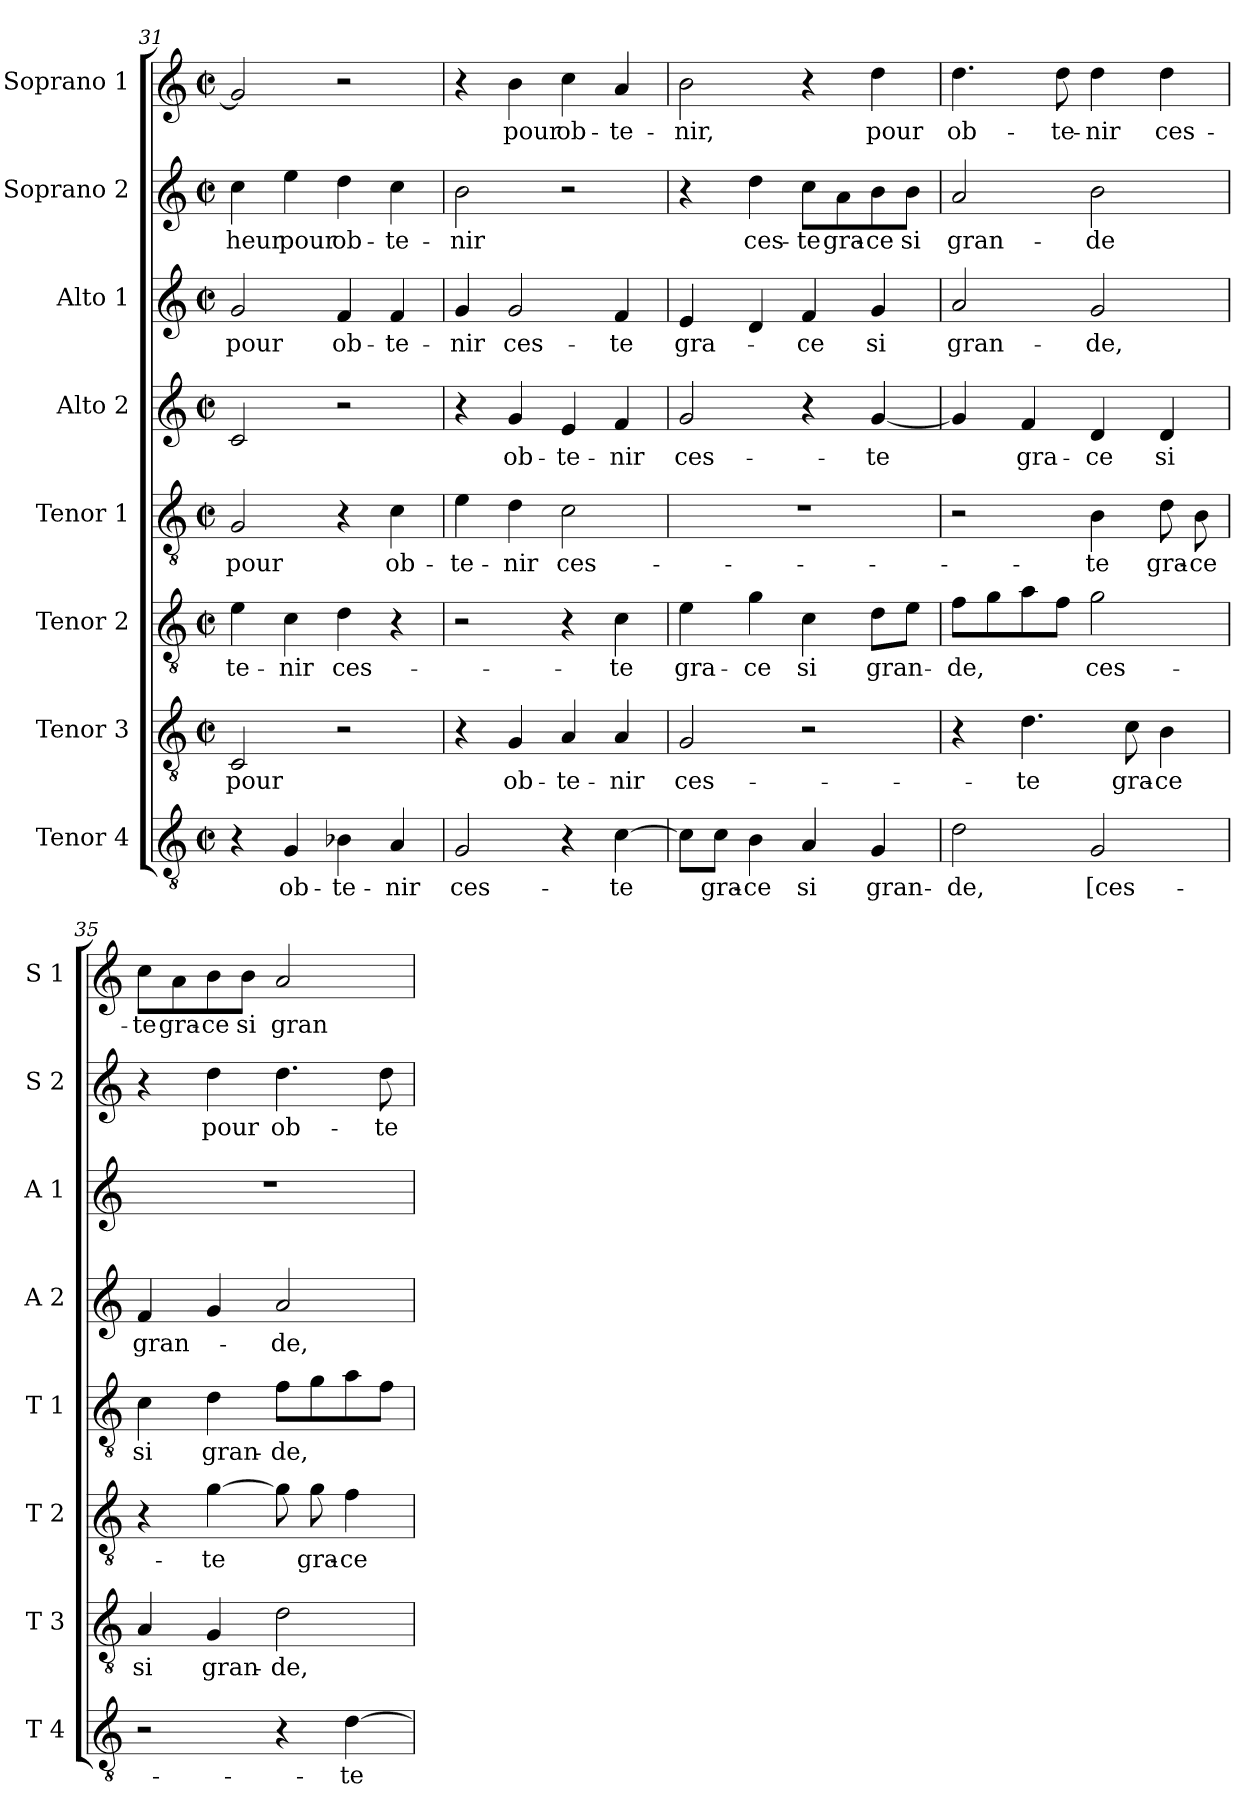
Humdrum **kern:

**kern	**text	**kern	**text	**kern	**text	**kern	**text	**kern	**text	**kern	**text	**kern	**text	**kern	**text
*part8	*part8	*part7	*part7	*part6	*part6	*part5	*part5	*part4	*part4	*part3	*part3	*part2	*part2	*part1	*part1
*staff8	*staff8	*staff7	*staff7	*staff6	*staff6	*staff5	*staff5	*staff4	*staff4	*staff3	*staff3	*staff2	*staff2	*staff1	*staff1
*I"Tenor 4	*	*I"Tenor 3	*	*I"Tenor 2	*	*I"Tenor 1	*	*I"Alto 2	*	*I"Alto 1	*	*I"Soprano 2	*	*I"Soprano 1	*
*I'T 4	*	*I'T 3	*	*I'T 2	*	*I'T 1	*	*I'A 2	*	*I'A 1	*	*I'S 2	*	*I'S 1	*
*clefGv2	*	*clefGv2	*	*clefGv2	*	*clefGv2	*	*clefG2	*	*clefG2	*	*clefG2	*	*clefG2	*
*k[]	*	*k[]	*	*k[]	*	*k[]	*	*k[]	*	*k[]	*	*k[]	*	*k[]	*
*C:	*	*C:	*	*C:	*	*C:	*	*C:	*	*C:	*	*C:	*	*C:	*
*M2/2	*	*M2/2	*	*M2/2	*	*M2/2	*	*M2/2	*	*M2/2	*	*M2/2	*	*M2/2	*
*met(c|)	*	*met(c|)	*	*met(c|)	*	*met(c|)	*	*met(c|)	*	*met(c|)	*	*met(c|)	*	*met(c|)	*
=31	=31	=31	=31	=31	=31	=31	=31	=31	=31	=31	=31	=31	=31	=31	=31
4r	.	2C/	pour	4e\	-te-	2G/	pour	2c/	.	2g/	pour	4cc\	heur	2g/]	.
4G/	ob-	.	.	4c\	-nir	.	.	.	.	.	.	4ee\	pour	.	.
4B-X\	-te-	2r	.	4d\	ces-	4r	.	2r	.	4f/	ob-	4dd\	ob-	2r	.
4A/	-nir	.	.	4r	.	4c\	ob-	.	.	4f/	-te-	4cc\	-te-	.	.
=32	=32	=32	=32	=32	=32	=32	=32	=32	=32	=32	=32	=32	=32	=32	=32
2G/	ces-	4r	.	2r	.	4e\	-te-	4r	.	4g/	-nir	2b\	-nir	4r	.
.	.	4G/	ob-	.	.	4d\	-nir	4g/	ob-	2g/	ces-	.	.	4b\	pour
4r	.	4A/	-te-	4r	.	2c\	ces-	4e/	-te-	.	.	2r	.	4cc\	ob-
[4c\	-te	4A/	-nir	4c\	-te	.	.	4f/	-nir	4f/	-te	.	.	4a/	-te-
=33	=33	=33	=33	=33	=33	=33	=33	=33	=33	=33	=33	=33	=33	=33	=33
8c\L]	.	2G/	ces-	4e\	gra-	1r	.	2g/	ces-	4e/	gra-	4r	.	2b\	-nir,
8c\J	gra-	.	.	.	.	.	.	.	.	.	.	.	.	.	.
4B\	-ce	.	.	4g\	-ce	.	.	.	.	4d/	.	4dd\	ces-	.	.
4A/	si	2r	.	4c\	si	.	.	4r	.	4f/	-ce	8cc\L	-te	4r	.
.	.	.	.	.	.	.	.	.	.	.	.	8a\	gra-	.	.
4G/	gran-	.	.	8d\L	gran-	.	.	[4g/	-te	4g/	si	8b\	-ce	4dd\	pour
.	.	.	.	8e\J	.	.	.	.	.	.	.	8b\J	si	.	.
=34	=34	=34	=34	=34	=34	=34	=34	=34	=34	=34	=34	=34	=34	=34	=34
2d\	-de,	4r	.	8f\L	-de,	2r	.	4g/]	.	2a/	gran-	2a/	gran-	4.dd\	ob-
.	.	.	.	8g\	.	.	.	.	.	.	.	.	.	.	.
.	.	4.d\	-te	8a\	.	.	.	4f/	gra-	.	.	.	.	.	.
.	.	.	.	8f\J	.	.	.	.	.	.	.	.	.	8dd\	-te-
2G/	[ces-	.	.	2g\	ces-	4B\	-te	4d/	-ce	2g/	-de,	2b\	-de	4dd\	-nir
.	.	8c\	gra-	.	.	.	.	.	.	.	.	.	.	.	.
.	.	4B\	-ce	.	.	8d\	gra-	4d/	si	.	.	.	.	4dd\	ces-
.	.	.	.	.	.	8B\	-ce	.	.	.	.	.	.	.	.
!!LO:PB:g=z
=35	=35	=35	=35	=35	=35	=35	=35	=35	=35	=35	=35	=35	=35	=35	=35
2r	.	4A/	si	4r	.	4c\	si	4f/	gran-	1r	.	4r	.	8cc\L	-te
.	.	.	.	.	.	.	.	.	.	.	.	.	.	8a\	gra-
.	.	4G/	gran-	[4g\	-te	4d\	gran-	4g/	.	.	.	4dd\	pour	8b\	-ce
.	.	.	.	.	.	.	.	.	.	.	.	.	.	8b\J	si
4r	.	2d\	-de,	8g\]	.	8f\L	-de,	2a/	-de,	.	.	4.dd\	ob-	2a/	gran-
.	.	.	.	8g\	gra-	8g\	.	.	.	.	.	.	.	.	.
[4d\	-te	.	.	4f\	-ce	8a\	.	.	.	.	.	.	.	.	.
.	.	.	.	.	.	8f\J	.	.	.	.	.	8dd\	-te-	.	.
=	=	=	=	=	=	=	=	=	=	=	=	=	=	=	=
*-	*-	*-	*-	*-	*-	*-	*-	*-	*-	*-	*-	*-	*-	*-	*-
